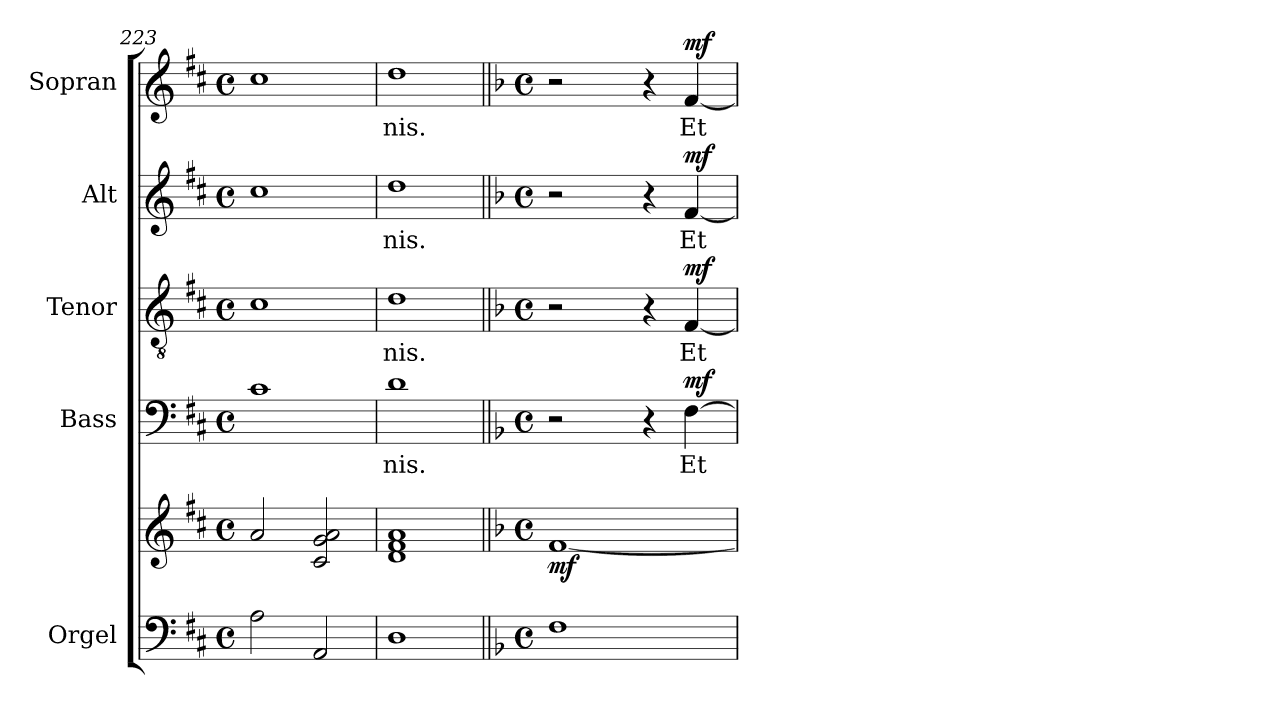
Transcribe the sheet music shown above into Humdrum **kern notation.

**kern	**kern	**dynam	**kern	**text	**dynam	**kern	**text	**dynam	**kern	**text	**dynam	**kern	**text	**dynam
*part5	*part5	*part5	*part4	*part4	*part4	*part3	*part3	*part3	*part2	*part2	*part2	*part1	*part1	*part1
*staff6	*staff5	*staff5/6	*staff4	*staff4	*staff4	*staff3	*staff3	*staff3	*staff2	*staff2	*staff2	*staff1	*staff1	*staff1
*I"Orgel	*	*	*I"Bass	*	*	*I"Tenor	*	*	*I"Alt	*	*	*I"Sopran	*	*
*I'Org.	*	*	*I'B.	*	*	*I'T.	*	*	*I'A.	*	*	*I'S.	*	*
*clefF4	*clefG2	*	*clefF4	*	*	*clefGv2	*	*	*clefG2	*	*	*clefG2	*	*
*k[f#c#]	*k[f#c#]	*	*k[f#c#]	*	*	*k[f#c#]	*	*	*k[f#c#]	*	*	*k[f#c#]	*	*
*D:	*D:	*	*D:	*	*	*D:	*	*	*D:	*	*	*D:	*	*
*M4/4	*M4/4	*	*M4/4	*	*	*M4/4	*	*	*M4/4	*	*	*M4/4	*	*
*met(c)	*met(c)	*	*met(c)	*	*	*met(c)	*	*	*met(c)	*	*	*met(c)	*	*
=223	=223	=223	=223	=223	=223	=223	=223	=223	=223	=223	=223	=223	=223	=223
2A\	2a/	.	1c#	.	.	1c#	.	.	1cc#	.	.	1cc#	.	.
2AA/	2c#/ 2g/ 2a/	.	.	.	.	.	.	.	.	.	.	.	.	.
=224	=224	=224	=224	=224	=224	=224	=224	=224	=224	=224	=224	=224	=224	=224
!	!	!	!	!LO:LY:b	!	!	!LO:LY:b	!	!	!LO:LY:b	!	!	!LO:LY:b	!
1D	1d 1f# 1a	.	1d	-nis.	.	1d	-nis.	.	1dd	-nis.	.	1dd	-nis.	.
=225||	=225||	=225||	=225||	=225||	=225||	=225||	=225||	=225||	=225||	=225||	=225||	=225||	=225||	=225||
*k[b-]	*k[b-]	*	*k[b-]	*	*	*k[b-]	*	*	*k[b-]	*	*	*k[b-]	*	*
*F:	*F:	*	*F:	*	*	*F:	*	*	*F:	*	*	*F:	*	*
*M4/4	*M4/4	*	*M4/4	*	*	*M4/4	*	*	*M4/4	*	*	*M4/4	*	*
*met(c)	*met(c)	*	*met(c)	*	*	*met(c)	*	*	*met(c)	*	*	*met(c)	*	*
!	!	!	!	!	!	!	!	!	!	!	!	!LO:TX:a:Bi:t=Andante	!	!
!	!	!LO:DY:b	!	!	!	!	!	!	!	!	!	!	!	!
*	*	*	*	*	*	*	*	*	*	*	*	*^	*	*
1F	[>1f	mf	2r	.	.	2r	.	.	2r	.	.	2r	4ryy	.	.
.	.	.	.	.	.	.	.	.	.	.	.	.	16ryy	.	.
*	*	*	*	*	*	*	*	*	*	*	*	*MM100	*	*	*
.	.	.	.	.	.	.	.	.	.	.	.	.	2ryy	.	.
.	.	.	4r	.	.	4r	.	.	4r	.	.	4r	.	.	.
!	!	!	!	!LO:LY:b	!LO:DY:a	!	!LO:LY:b	!LO:DY:a	!	!LO:LY:b	!LO:DY:a	!	!	!LO:LY:b	!LO:DY:b
.	.	.	[4F\	Et	mf	[4F/	Et	mf	[4f/	Et	mf	[4f/	.	Et	mf
.	.	.	.	.	.	.	.	.	.	.	.	.	8.ryy	.	.
*	*	*	*	*	*	*	*	*	*	*	*	*v	*v	*	*
=	=	=	=	=	=	=	=	=	=	=	=	=	=	=
*-	*-	*-	*-	*-	*-	*-	*-	*-	*-	*-	*-	*-	*-	*-
